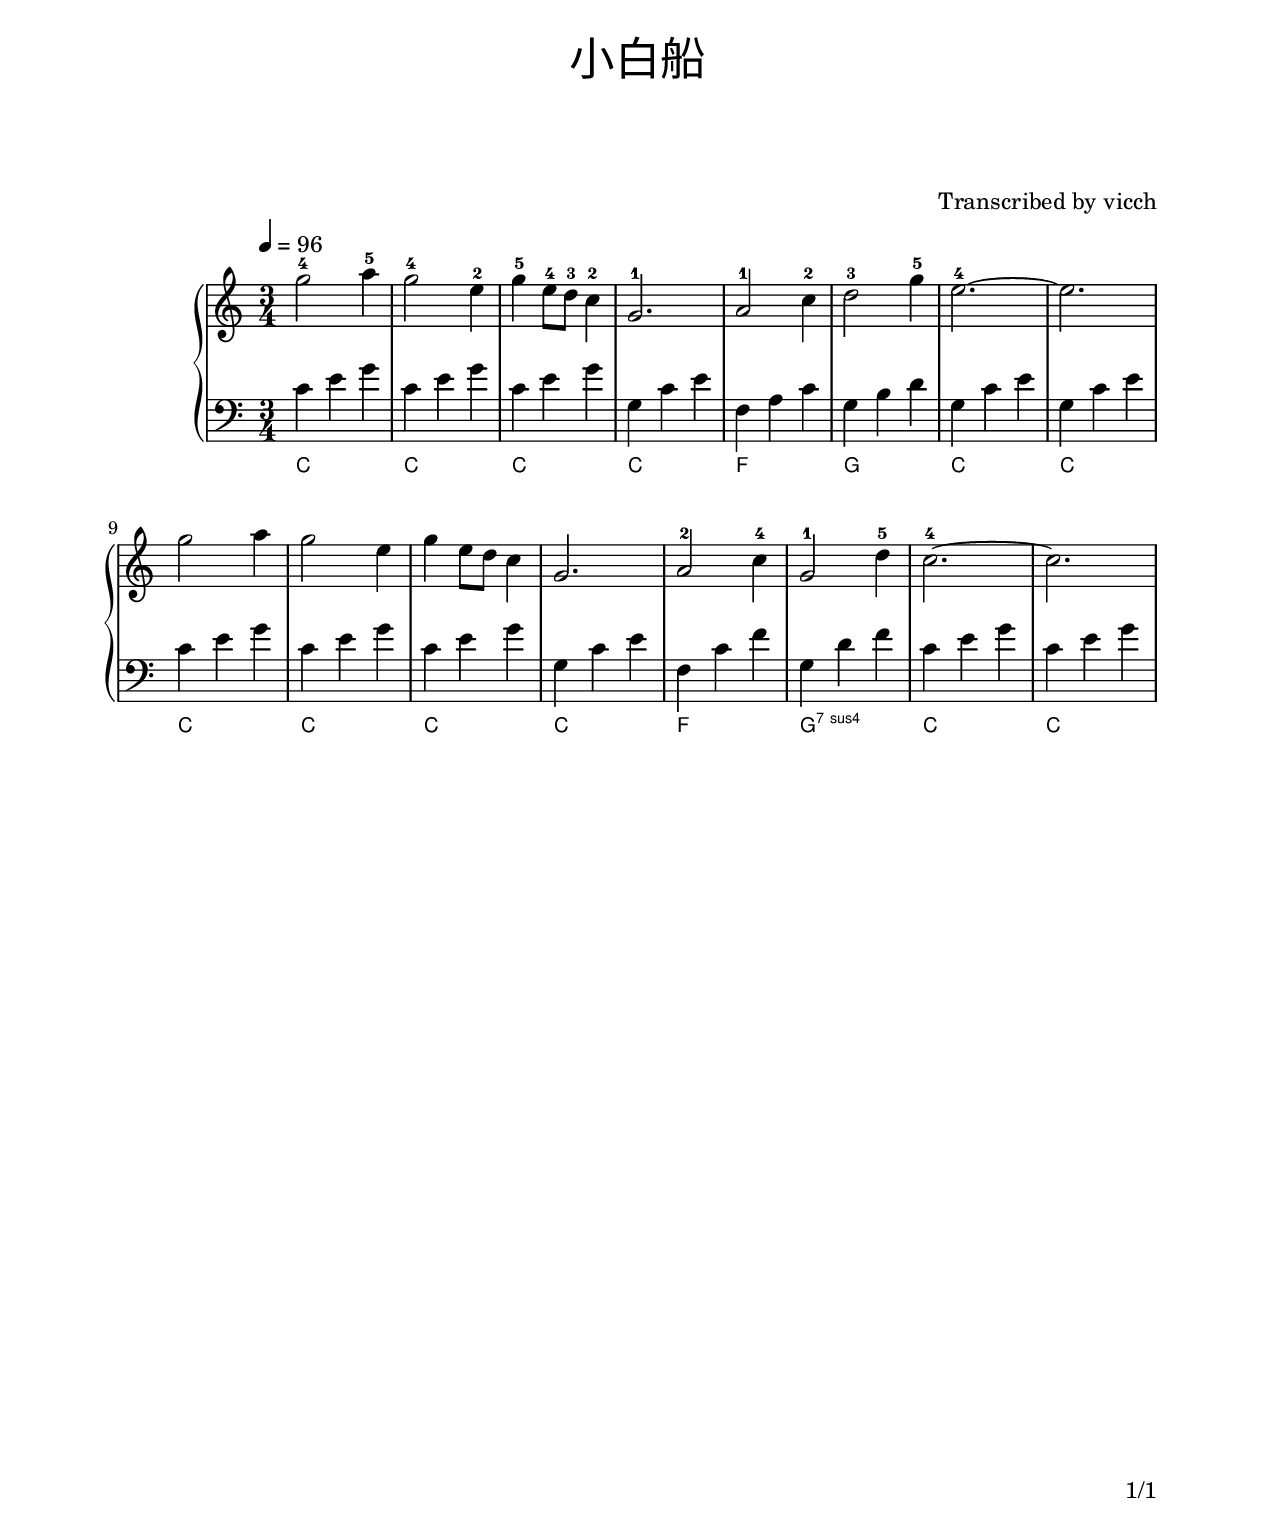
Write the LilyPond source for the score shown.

\version "2.24.3"
\include "../template.v1.ly"

\header {
  title = \markup \override #'((font-name . "FangSong")(font-size . 6)) "小白船"
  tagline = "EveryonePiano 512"
}

\markup \vspace #1.5

chordc         = { c'4 e'4 g'4 }
chordcg        = { g4  c'4 e'4 }
chordf         = { f4  a4  c'4 }
chordfc        = { f4  c'4 f'4 }
chordg         = { g4  b4  d'4 }
chordgsevensus = { g4  d'4 f'4 }

\score {
  \new PianoStaff <<
    \new Staff {
      \tempo 4 = 96
      \clef treble
      \key c \major
      \time 3/4
      
      g''2^4 a''4^5 | g''2^4 e''4^2 | g''4^5 e''8^4 d''8^3 c''4^2 | g'2.^1 |
      a'2^1  c''4^2 | d''2^3 g''4^5 | e''2.~^4                    | e''2.  | \break
      g''2   a''4   | g''2   e''4   | g''4   e''8   d''8   c''4   | g'2.   |
      a'2^2  c''4^4 | g'2^1  d''4^5 | c''2.~^4                    | c''2.  | \break
    }
    \new Staff {
      \clef bass
      \key c \major
      \time 3/4
      
      \chordc  | \chordc         | \chordc  | \chordcg |
      \chordf  | \chordg         | \chordcg | \chordcg | \break
      \chordc  | \chordc         | \chordc  | \chordcg |
      \chordfc | \chordgsevensus | \chordc  | \chordc  | \break
      
    }
    \chords {
      \set noChordSymbol = ""
      
      c2. c2. c2. c2.
      f2. g2. c2. c2. \break
      c2. c2. c2. c2.
      f2. g2.:7sus4 c2. c2. \break
    }
  >>
  \layout {}
  \midi {}
}
